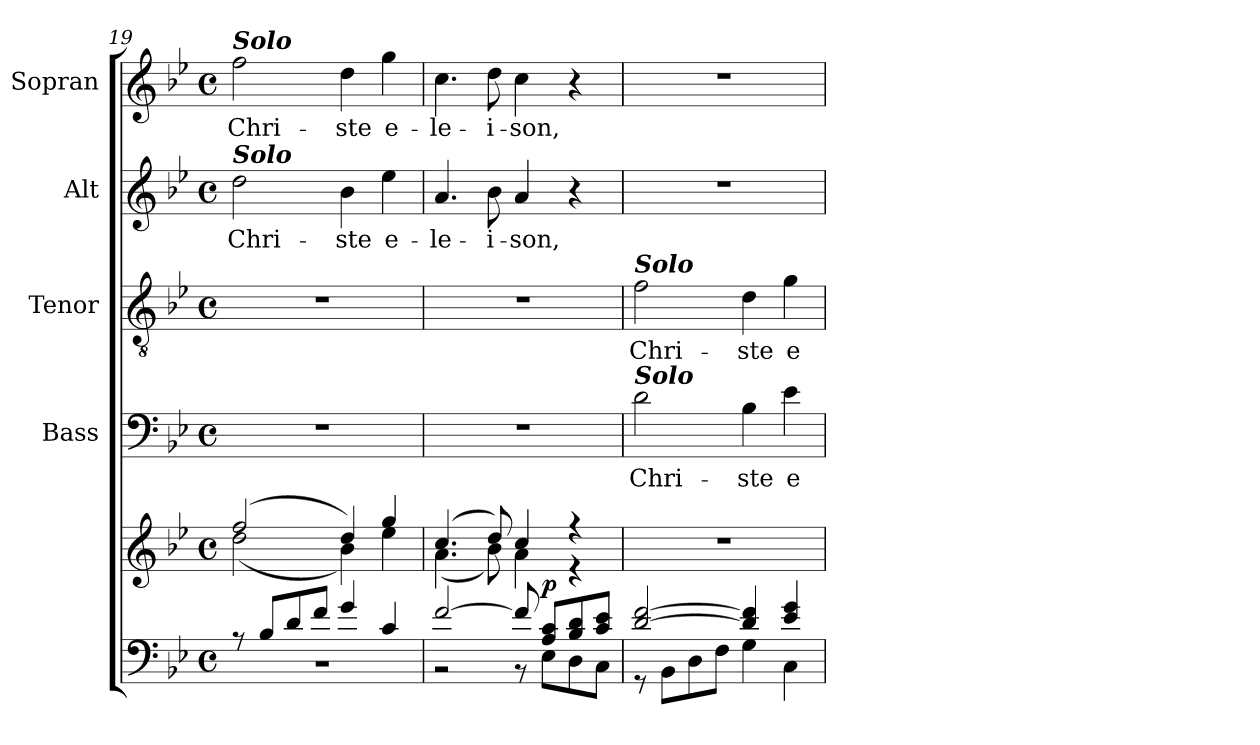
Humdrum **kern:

**kern	**kern	**dynam	**kern	**text	**kern	**text	**kern	**text	**kern	**text
*part5	*part5	*part5	*part4	*part4	*part3	*part3	*part2	*part2	*part1	*part1
*staff6	*staff5	*staff5/6	*staff4	*staff4	*staff3	*staff3	*staff2	*staff2	*staff1	*staff1
*	*	*	*I"Bass	*	*I"Tenor	*	*I"Alt	*	*I"Sopran	*
*	*	*	*I'B.	*	*I'T.	*	*I'A.	*	*I'S.	*
*clefF4	*clefG2	*	*clefF4	*	*clefGv2	*	*clefG2	*	*clefG2	*
*k[b-e-]	*k[b-e-]	*	*k[b-e-]	*	*k[b-e-]	*	*k[b-e-]	*	*k[b-e-]	*
*B-:	*B-:	*	*B-:	*	*B-:	*	*B-:	*	*B-:	*
*M4/4	*M4/4	*	*M4/4	*	*M4/4	*	*M4/4	*	*M4/4	*
*met(c)	*met(c)	*	*met(c)	*	*met(c)	*	*met(c)	*	*met(c)	*
=19	=19	=19	=19	=19	=19	=19	=19	=19	=19	=19
*^	*^	*	*	*	*	*	*	*	*	*
!	!	!	!	!	!	!	!	!	!	!	!LO:TX:a:Bi:t=Solo	!
!	!	!	!	!	!	!	!	!	!LO:TX:a:Bi:t=Solo	!	!	!
!	!	!	!	!	!	!	!	!	!	!LO:LY:b	!	!LO:LY:b
8rA	1r	(2ff!/	(<2dd!\	.	1r	.	1r	.	2dd\	Chri-	2ff\	Chri-
8B-!/L	.	.	.	.	.	.	.	.	.	.	.	.
8d!/	.	.	.	.	.	.	.	.	.	.	.	.
8f!/J	.	.	.	.	.	.	.	.	.	.	.	.
!	!	!	!	!	!	!	!	!	!	!LO:LY:b	!	!LO:LY:b
4g!/	.	4dd!/)	4b-!\)	.	.	.	.	.	4b-\	-ste	4dd\	-ste
!	!	!	!	!	!	!	!	!	!	!LO:LY:b	!	!LO:LY:b
4c!/	.	4gg!/	4ee-!\	.	.	.	.	.	4ee-\	e-	4gg\	e-
=20	=20	=20	=20	=20	=20	=20	=20	=20	=20	=20	=20	=20
!	!	!	!	!	!	!	!	!	!	!LO:LY:b	!	!LO:LY:b
[>2f!/	2r	(4.cc!/	(<4.a!\	.	1r	.	1r	.	4.a/	-le-	4.cc\	-le-
!	!	!	!	!	!	!	!	!	!	!LO:LY:b	!	!LO:LY:b
.	.	8dd!/)	8b-!\)	.	.	.	.	.	8b-\	-i-	8dd\	-i-
!	!	!	!	!	!	!	!	!	!	!LO:LY:b	!	!LO:LY:b
8f!/]	8r	4cc!/	4a!\	.	.	.	.	.	4a/	-son,	4cc\	-son,
!	!	!	!	!LO:DY:a=2	!	!	!	!	!	!	!	!
8A/ 8c/L	8E-\L	.	.	p	.	.	.	.	.	.	.	.
8B-/ 8d/	8D\	4r	4r	.	.	.	.	.	4r	.	4r	.
8c/ 8e-/J	8C\J	.	.	.	.	.	.	.	.	.	.	.
*	*	*v	*v	*	*	*	*	*	*	*	*	*
=21	=21	=21	=21	=21	=21	=21	=21	=21	=21	=21	=21
!	!	!	!	!	!	!LO:TX:a:Bi:t=Solo	!	!	!	!	!
!	!	!	!	!LO:TX:a:Bi:t=Solo	!	!	!	!	!	!	!
!	!	!	!	!	!LO:LY:b	!	!LO:LY:b	!	!	!	!
[>2d!/ [>2f!/	8r	1r	.	2d\	Chri-	2f\	Chri-	1r	.	1r	.
.	8BB-\L	.	.	.	.	.	.	.	.	.	.
.	8D\	.	.	.	.	.	.	.	.	.	.
.	8F\J	.	.	.	.	.	.	.	.	.	.
!	!	!	!	!	!LO:LY:b	!	!LO:LY:b	!	!	!	!
4d/] 4f/]	4G\	.	.	4B-\	-ste	4d\	-ste	.	.	.	.
!	!	!	!	!	!LO:LY:b	!	!LO:LY:b	!	!	!	!
4e-!/ 4g!/	4C\	.	.	4e-\	e-	4g\	e-	.	.	.	.
*v	*v	*	*	*	*	*	*	*	*	*	*
=	=	=	=	=	=	=	=	=	=	=
*-	*-	*-	*-	*-	*-	*-	*-	*-	*-	*-
